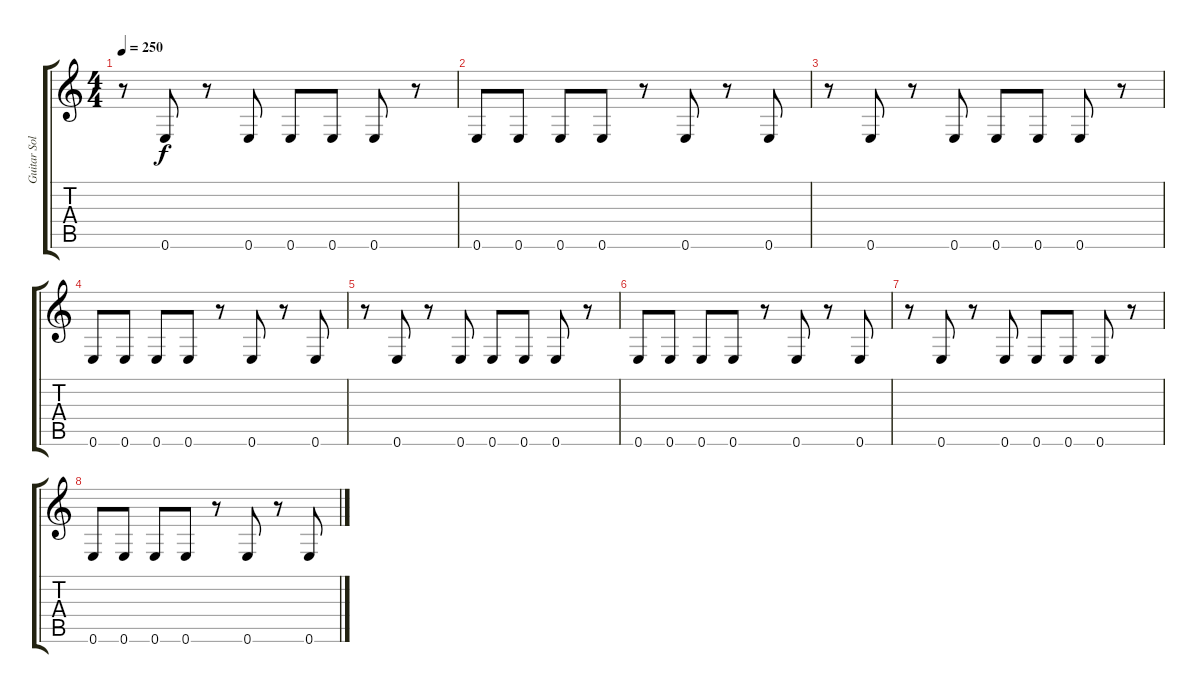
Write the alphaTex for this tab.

\track ("Guitar Solo" "Guitar Sol") {instrument overdrivenguitar}
\staff {score tabs}
\tuning (E4 B3 G3 D3 A2 E2) {hide}
\ts (4 4)
\tempo 250
\clef g2
\ks c
r.8{dy f} 0.6.8 r.8 0.6.8 0.6.8 0.6.8 0.6.8 r.8 |
0.6.8 0.6.8 0.6.8 0.6.8 r.8 0.6.8 r.8 0.6.8 |
r.8 0.6.8 r.8 0.6.8 0.6.8 0.6.8 0.6.8 r.8 |
0.6.8 0.6.8 0.6.8 0.6.8 r.8 0.6.8 r.8 0.6.8 |
r.8 0.6.8 r.8 0.6.8 0.6.8 0.6.8 0.6.8 r.8 |
0.6.8 0.6.8 0.6.8 0.6.8 r.8 0.6.8 r.8 0.6.8 |
r.8 0.6.8 r.8 0.6.8 0.6.8 0.6.8 0.6.8 r.8 |
0.6.8 0.6.8 0.6.8 0.6.8 r.8 0.6.8 r.8 0.6.8
